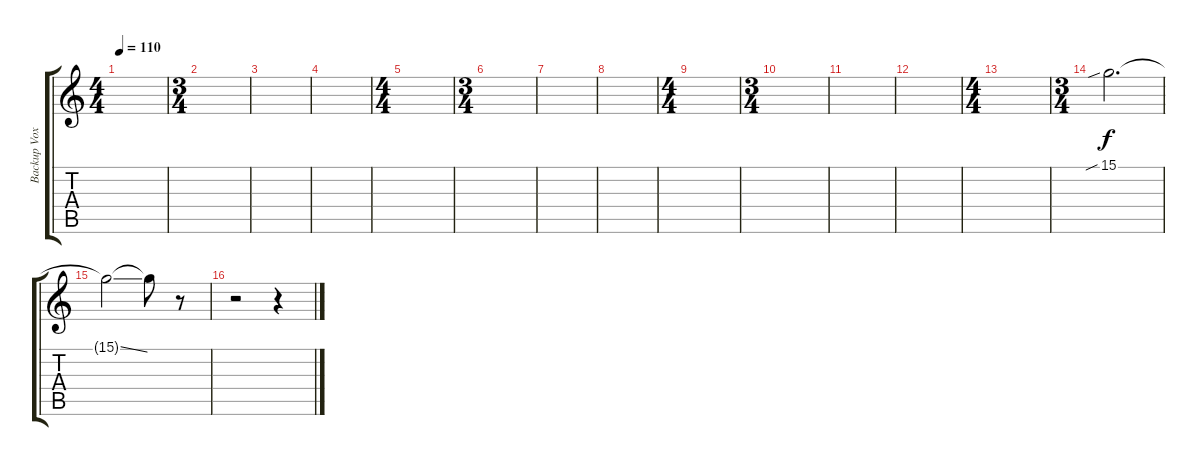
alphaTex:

\track ("Backup Vox 2" "Backup Vox") {instrument flute}
\staff {score tabs}
\tuning (E4 B3 G3 D3 A2 E2) {hide}
\ts (4 4)
\tempo 110
\clef g2
\ks c
|
\ts (3 4)
|
|
|
\ts (4 4)
|
\ts (3 4)
|
|
|
\ts (4 4)
|
\ts (3 4)
|
|
|
\ts (4 4)
|
\ts (3 4)
15.1{sib}.2{d} |
15.1{ss t}.2{volume 0} 15.1{t}.8 r.8 |
r.2 r.4
